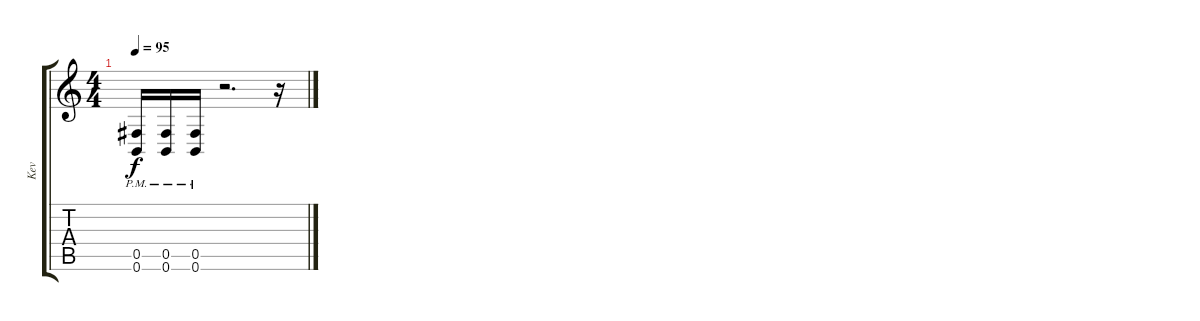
\track ("Kev" "Kev") {instrument distortionguitar}
\staff {score tabs}
\tuning (Db4 Ab3 E3 B2 Gb2 B1) {hide}
\ts (4 4)
\tempo 95
\clef g2
\ks c
(0.5{pm} 0.6{pm}).16{dy f} (0.5{pm} 0.6{pm}).16 (0.5{pm} 0.6{pm}).16 r.2{d} r.16
